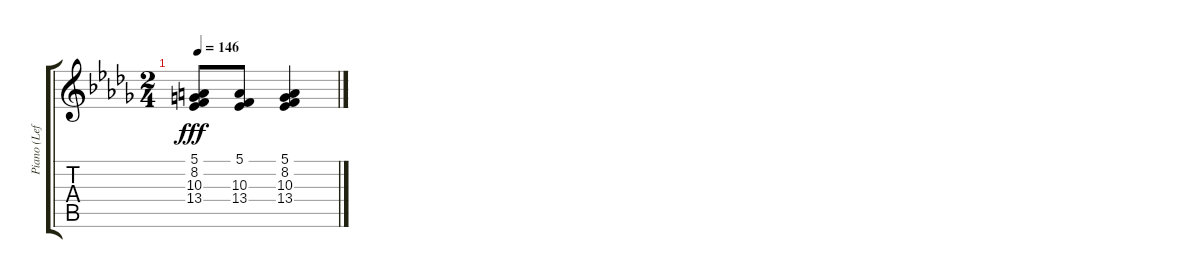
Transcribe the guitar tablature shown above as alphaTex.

\track ("Piano (Left Hand)" "Piano (Lef") {instrument acousticgrandpiano}
\staff {score tabs}
\tuning (E4 B3 G3 D3 A2 E2) {hide}
\ts (2 4)
\tempo 146
\clef g2
\ks db
(5.1 8.2 10.3 13.4).8{dy fff} (5.1 10.3 13.4).8 (5.1 8.2 10.3 13.4).4
